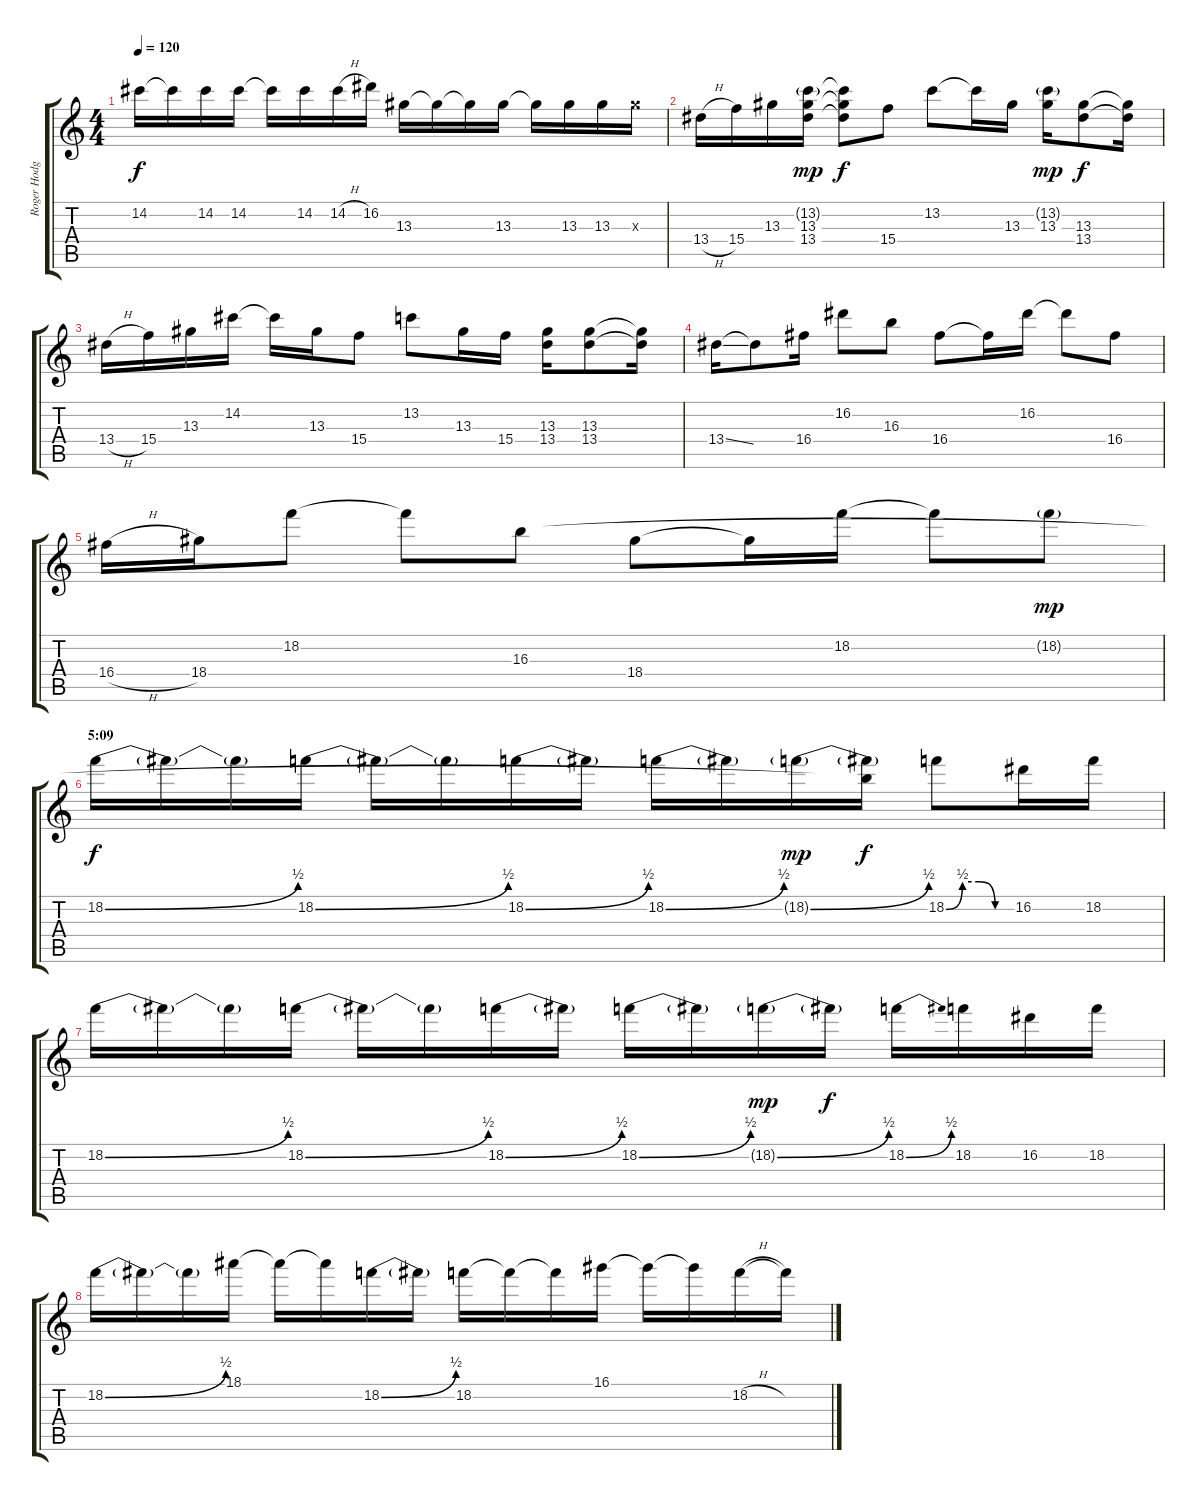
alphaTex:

\track ("Roger Hodgson (guitar)" "Roger Hodg") {instrument overdrivenguitar}
\staff {score tabs}
\tuning (E4 B3 G3 D3 A2 E2) {hide}
\ts (4 4)
\tempo 120
\clef g2
\ks c
14.2.16{dy f} 14.2{t}.16 14.2.16 14.2.16 14.2{t}.16 14.2.16 14.2{h}.16 16.2.16 13.3.16 13.3{t}.16 13.3{t}.16 13.3.16 13.3{t}.16 13.3.16 13.3.16 13.3{x}.16 |
13.4{h}.16 15.4.16 13.3.16 (13.2{g} 13.3 13.4).16{dy mp} (13.2{t} 13.3{t} 13.4{t}).8{dy f} 15.4.8 13.2.8 13.2{t}.16 13.3.16 (13.2{g} 13.3).16{dy mp} (13.3 13.4).8{dy f} (13.3{t} 13.4{t}).16 |
13.4{h}.16 15.4.16 13.3.16 14.2.16 14.2{t}.16 13.3.16 15.4.8 13.2.8 13.3.16 15.4.16 (13.3 13.4).16 (13.3 13.4).8 (13.3{t} 13.4{t}).16 |
13.4{ss}.16 13.4{t}.8 16.4.16 16.2.8 16.3.8 16.4.8 16.4{t}.16 16.2.16 16.2{t}.8 16.4.8 |
16.4{h}.16 18.4.16 18.2.8 18.2{t}.8 16.3.8 18.4.8 18.4{t}.16 18.2.16 18.2{t}.8 18.2{g}.8{dy mp} |
\section ("" "5:09")
18.2{be (bend 0 0 60 2)}.16{dy f} 18.2{t}.16 18.2{t}.16 18.2{be (bend 0 0 60 2)}.16 18.2{t}.16 18.2{t}.16 18.2{be (bend 0 0 60 2)}.16 18.2{t}.16 18.2{be (bend 0 0 60 2)}.16 18.2{t}.16 18.2{be (bend 0 0 60 2) g}.16{dy mp} (18.2{t} 16.3{t}).16{dy f} 18.2{be (custom 0 0 15 2 30 2 45 0 60 0)}.8 16.2.16 18.2.16 |
18.2{be (bend 0 0 60 2)}.16 18.2{t}.16 18.2{t}.16 18.2{be (bend 0 0 60 2)}.16 18.2{t}.16 18.2{t}.16 18.2{be (bend 0 0 60 2)}.16 18.2{t}.16 18.2{be (bend 0 0 60 2)}.16 18.2{t}.16 18.2{be (bend 0 0 60 2) g}.16{dy mp} 18.2{t}.16{dy f} 18.2{be (bend 0 0 60 2)}.16 18.2.16 16.2.16 18.2.16 |
18.2{be (bend 0 0 60 2)}.16 18.2{t}.16 18.2{t}.16 18.1.16 18.1{t}.16 18.1{t}.16 18.2{be (bend 0 0 60 2)}.16 18.2{t}.16 18.2.16 18.2{t}.16 18.2{t}.16 16.1.16 16.1{t}.16 16.1{t}.16 18.2{h}.16 18.2{t}.16
